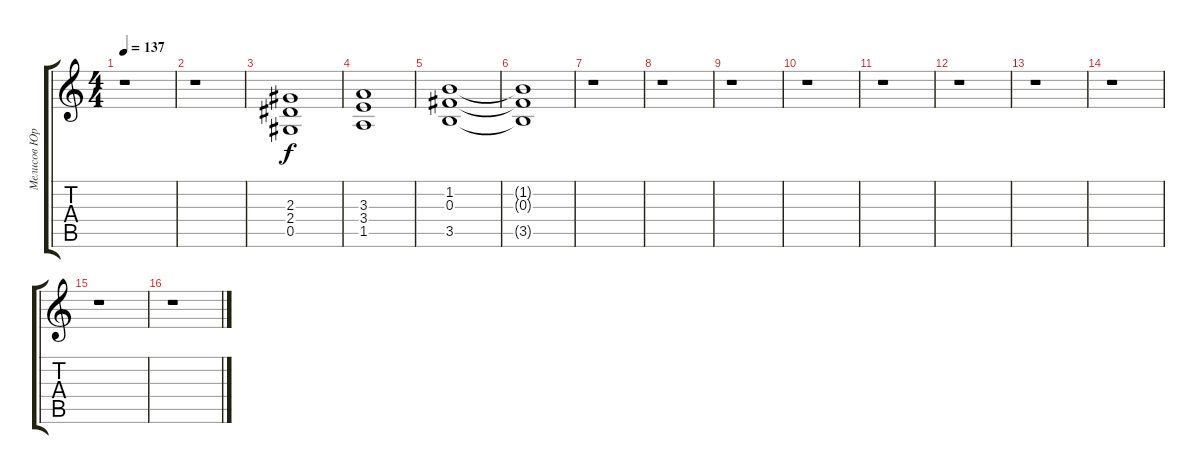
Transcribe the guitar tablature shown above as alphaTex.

\track ("Мелисов Юрий" "Мелисов Юр") {instrument distortionguitar}
\staff {score tabs}
\tuning (Eb4 Bb3 Gb3 Db3 Ab2 Eb2) {hide}
\ts (4 4)
\tempo 137
\clef g2
\ks c
r.1{dy f} |
r.1 |
(2.3 2.4 0.5).1 |
(3.3 3.4 1.5).1 |
(1.2 0.3 3.5).1 |
(1.2{t} 0.3{t} 3.5{t}).1 |
r.1 |
r.1 |
r.1 |
r.1 |
r.1 |
r.1 |
r.1 |
r.1 |
r.1 |
r.1
